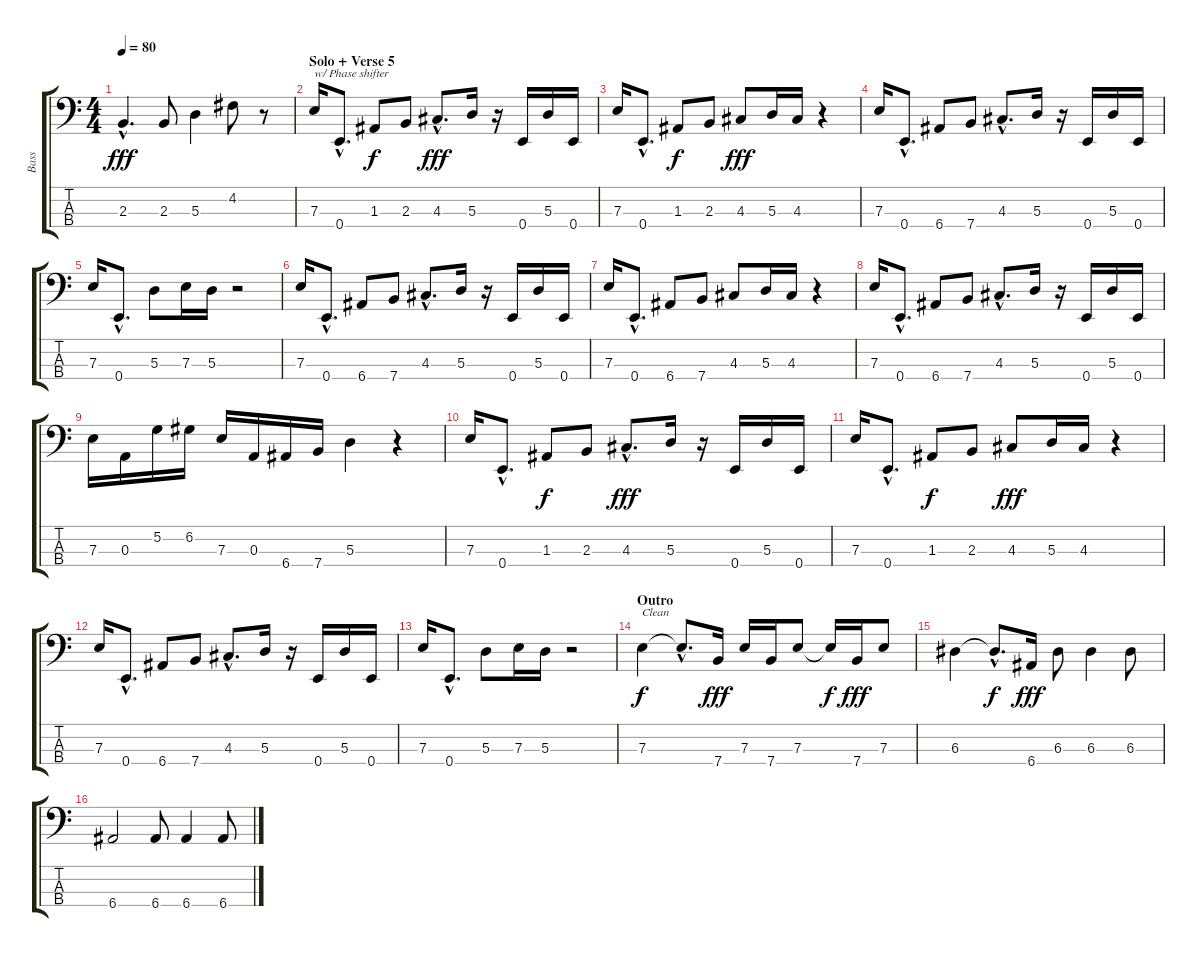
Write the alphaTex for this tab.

\track ("Bass" "Bass") {instrument electricbassfinger}
\staff {score tabs}
\tuning (G2 D2 A1 E1) {hide}
\ts (4 4)
\tempo 80
\clef f4
\ks c
2.3{hac}.4{d dy fff} 2.3.8 5.3.4 4.2.8 r.8 |
\section ("" "Solo + Verse 5")
7.3.16{txt "w/ Phase shifter"} 0.4{hac}.8{d} 1.3.8{dy f} 2.3.8 4.3{hac}.8{d dy fff} 5.3.16 r.16 0.4.16 5.3.16 0.4.16 |
7.3.16 0.4{hac}.8{d} 1.3.8{dy f} 2.3.8 4.3.8{dy fff} 5.3.16 4.3.16 r.4 |
7.3.16 0.4{hac}.8{d} 6.4.8 7.4.8 4.3{hac}.8{d} 5.3.16 r.16 0.4.16 5.3.16 0.4.16 |
7.3.16 0.4{hac}.8{d} 5.3.8 7.3.16 5.3.16 r.2 |
7.3.16 0.4{hac}.8{d} 6.4.8 7.4.8 4.3{hac}.8{d} 5.3.16 r.16 0.4.16 5.3.16 0.4.16 |
7.3.16 0.4{hac}.8{d} 6.4.8 7.4.8 4.3.8 5.3.16 4.3.16 r.4 |
7.3.16 0.4{hac}.8{d} 6.4.8 7.4.8 4.3{hac}.8{d} 5.3.16 r.16 0.4.16 5.3.16 0.4.16 |
7.3.16 0.3.16 5.2.16 6.2.16 7.3.16 0.3.16 6.4.16 7.4.16 5.3.4 r.4 |
7.3.16 0.4{hac}.8{d} 1.3.8{dy f} 2.3.8 4.3{hac}.8{d dy fff} 5.3.16 r.16 0.4.16 5.3.16 0.4.16 |
7.3.16 0.4{hac}.8{d} 1.3.8{dy f} 2.3.8 4.3.8{dy fff} 5.3.16 4.3.16 r.4 |
7.3.16 0.4{hac}.8{d} 6.4.8 7.4.8 4.3{hac}.8{d} 5.3.16 r.16 0.4.16 5.3.16 0.4.16 |
7.3.16 0.4{hac}.8{d} 5.3.8 7.3.16 5.3.16 r.2 |
\section ("" "Outro")
7.3.4{txt "Clean" dy f} 7.3{hac t}.8{d} 7.4.16{dy fff} 7.3.16 7.4.16 7.3.8 7.3{t}.16{dy f} 7.4.16{dy fff} 7.3.8 |
6.3.4 6.3{hac t}.8{d dy f} 6.4.16{dy fff} 6.3.8 6.3.4 6.3.8 |
6.4.2 6.4.8 6.4.4 6.4.8
